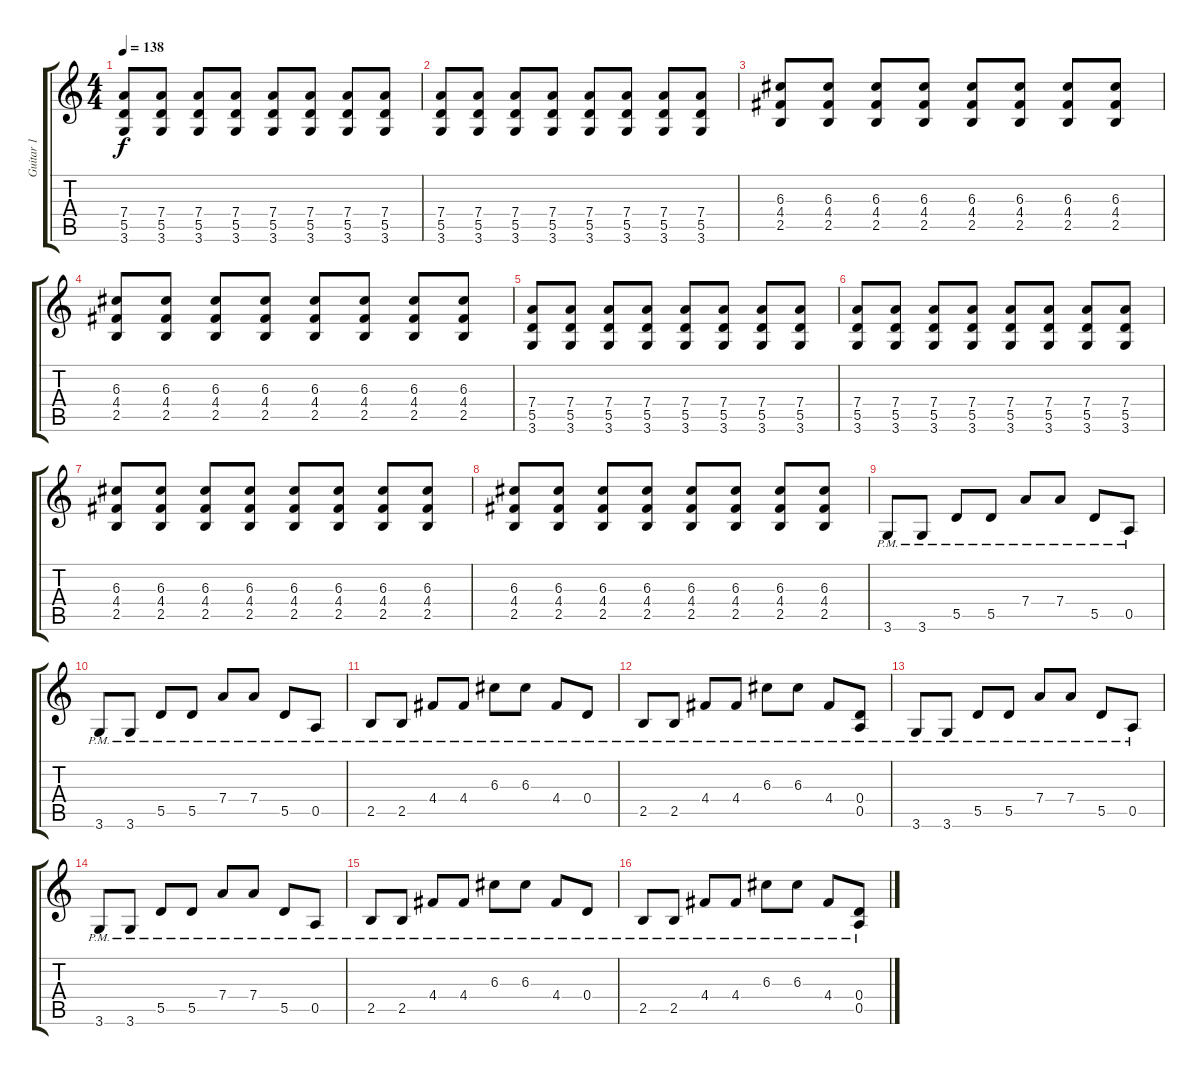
\track ("Guitar 1" "Guitar 1") {instrument overdrivenguitar}
\staff {score tabs}
\tuning (E4 B3 G3 D3 A2 E2) {hide}
\ts (4 4)
\tempo 138
\clef g2
\ks c
(7.4 5.5 3.6).8{dy f} (7.4 5.5 3.6).8 (7.4 5.5 3.6).8 (7.4 5.5 3.6).8 (7.4 5.5 3.6).8 (7.4 5.5 3.6).8 (7.4 5.5 3.6).8 (7.4 5.5 3.6).8 |
(7.4 5.5 3.6).8 (7.4 5.5 3.6).8 (7.4 5.5 3.6).8 (7.4 5.5 3.6).8 (7.4 5.5 3.6).8 (7.4 5.5 3.6).8 (7.4 5.5 3.6).8 (7.4 5.5 3.6).8 |
(6.3 4.4 2.5).8 (6.3 4.4 2.5).8 (6.3 4.4 2.5).8 (6.3 4.4 2.5).8 (6.3 4.4 2.5).8 (6.3 4.4 2.5).8 (6.3 4.4 2.5).8 (6.3 4.4 2.5).8 |
(6.3 4.4 2.5).8 (6.3 4.4 2.5).8 (6.3 4.4 2.5).8 (6.3 4.4 2.5).8 (6.3 4.4 2.5).8 (6.3 4.4 2.5).8 (6.3 4.4 2.5).8 (6.3 4.4 2.5).8 |
(7.4 5.5 3.6).8 (7.4 5.5 3.6).8 (7.4 5.5 3.6).8 (7.4 5.5 3.6).8 (7.4 5.5 3.6).8 (7.4 5.5 3.6).8 (7.4 5.5 3.6).8 (7.4 5.5 3.6).8 |
(7.4 5.5 3.6).8 (7.4 5.5 3.6).8 (7.4 5.5 3.6).8 (7.4 5.5 3.6).8 (7.4 5.5 3.6).8 (7.4 5.5 3.6).8 (7.4 5.5 3.6).8 (7.4 5.5 3.6).8 |
(6.3 4.4 2.5).8 (6.3 4.4 2.5).8 (6.3 4.4 2.5).8 (6.3 4.4 2.5).8 (6.3 4.4 2.5).8 (6.3 4.4 2.5).8 (6.3 4.4 2.5).8 (6.3 4.4 2.5).8 |
(6.3 4.4 2.5).8 (6.3 4.4 2.5).8 (6.3 4.4 2.5).8 (6.3 4.4 2.5).8 (6.3 4.4 2.5).8 (6.3 4.4 2.5).8 (6.3 4.4 2.5).8 (6.3 4.4 2.5).8 |
3.6{pm}.8 3.6{pm}.8 5.5{pm}.8 5.5{pm}.8 7.4{pm}.8 7.4{pm}.8 5.5{pm}.8 0.5{pm}.8 |
3.6{pm}.8 3.6{pm}.8 5.5{pm}.8 5.5{pm}.8 7.4{pm}.8 7.4{pm}.8 5.5{pm}.8 0.5{pm}.8 |
2.5{pm}.8 2.5{pm}.8 4.4{pm}.8 4.4{pm}.8 6.3{pm}.8 6.3{pm}.8 4.4{pm}.8 0.4{pm}.8 |
2.5{pm}.8 2.5{pm}.8 4.4{pm}.8 4.4{pm}.8 6.3{pm}.8 6.3{pm}.8 4.4{pm}.8 (0.4{pm} 0.5{pm}).8 |
3.6{pm}.8 3.6{pm}.8 5.5{pm}.8 5.5{pm}.8 7.4{pm}.8 7.4{pm}.8 5.5{pm}.8 0.5{pm}.8 |
3.6{pm}.8 3.6{pm}.8 5.5{pm}.8 5.5{pm}.8 7.4{pm}.8 7.4{pm}.8 5.5{pm}.8 0.5{pm}.8 |
2.5{pm}.8 2.5{pm}.8 4.4{pm}.8 4.4{pm}.8 6.3{pm}.8 6.3{pm}.8 4.4{pm}.8 0.4{pm}.8 |
2.5{pm}.8 2.5{pm}.8 4.4{pm}.8 4.4{pm}.8 6.3{pm}.8 6.3{pm}.8 4.4{pm}.8 (0.4{pm} 0.5{pm}).8
